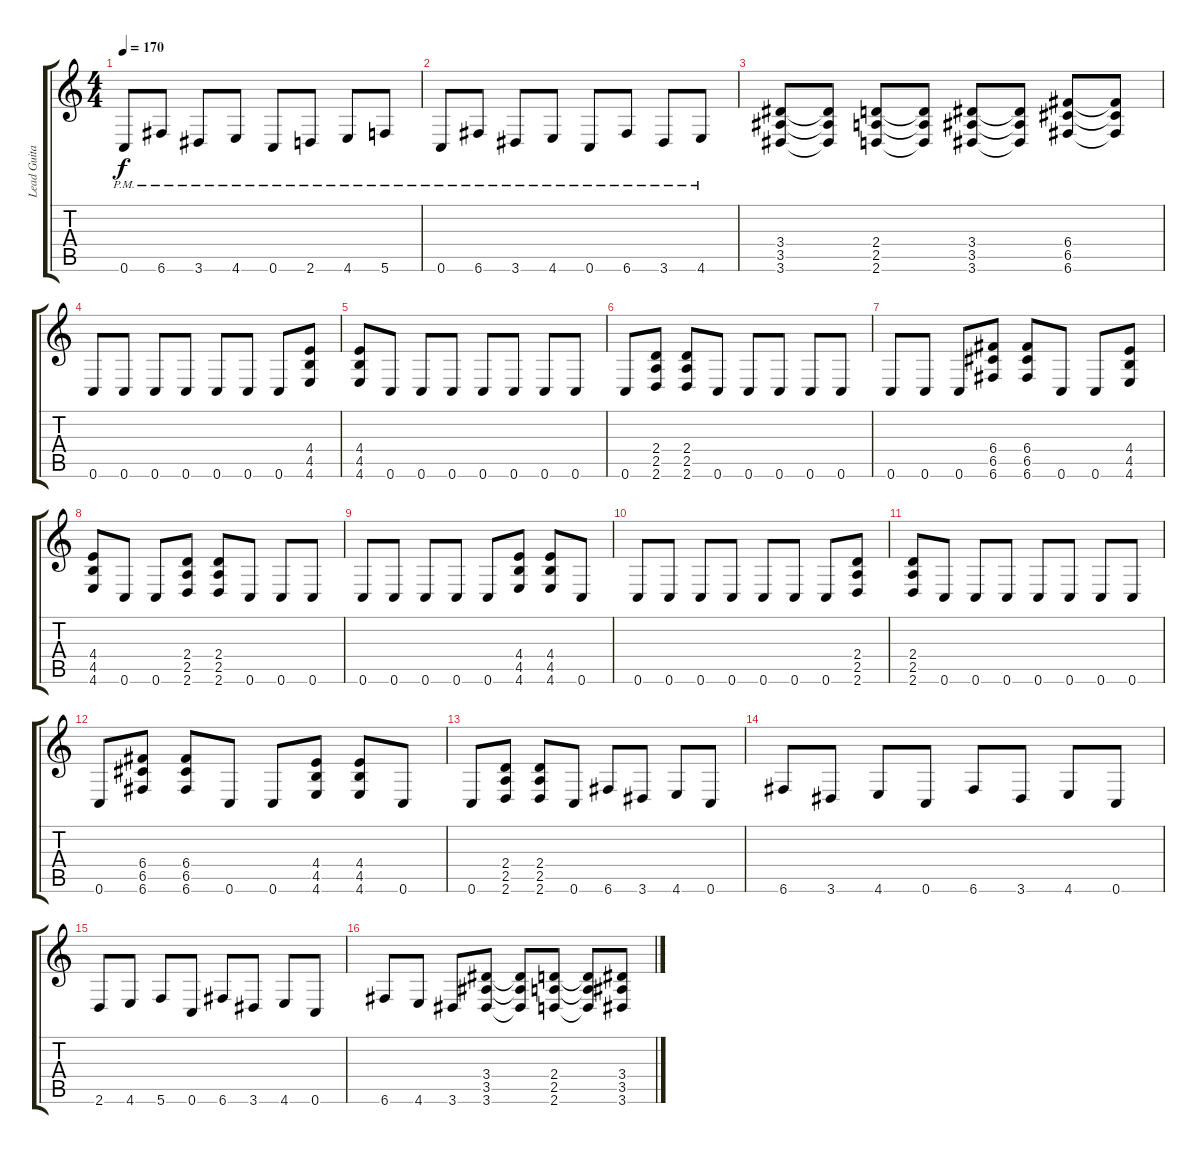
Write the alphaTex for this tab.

\track ("Lead Guitar 2 " "Lead Guita") {instrument distortionguitar}
\staff {score tabs}
\tuning (D4 A3 F3 C3 G2 C2) {hide}
\ts (4 4)
\tempo 170
\clef g2
\ks c
0.6{pm}.8{dy f} 6.6{pm}.8 3.6{pm}.8 4.6{pm}.8 0.6{pm}.8 2.6{pm}.8 4.6{pm}.8 5.6{pm}.8 |
0.6{pm}.8 6.6{pm}.8 3.6{pm}.8 4.6{pm}.8 0.6{pm}.8 6.6{pm}.8 3.6{pm}.8 4.6{pm}.8 |
(3.4 3.5 3.6).8 (3.4{t} 3.5{t} 3.6{t}).8 (2.4 2.5 2.6).8 (2.4{t} 2.5{t} 2.6{t}).8 (3.4 3.5 3.6).8 (3.4{t} 3.5{t} 3.6{t}).8 (6.4 6.5 6.6).8 (6.4{t} 6.5{t} 6.6{t}).8 |
0.6.8 0.6.8 0.6.8 0.6.8 0.6.8 0.6.8 0.6.8 (4.4 4.5 4.6).8 |
(4.4 4.5 4.6).8 0.6.8 0.6.8 0.6.8 0.6.8 0.6.8 0.6.8 0.6.8 |
0.6.8 (2.4 2.5 2.6).8 (2.4 2.5 2.6).8 0.6.8 0.6.8 0.6.8 0.6.8 0.6.8 |
0.6.8 0.6.8 0.6.8 (6.4 6.5 6.6).8 (6.4 6.5 6.6).8 0.6.8 0.6.8 (4.4 4.5 4.6).8 |
(4.4 4.5 4.6).8 0.6.8 0.6.8 (2.4 2.5 2.6).8 (2.4 2.5 2.6).8 0.6.8 0.6.8 0.6.8 |
0.6.8 0.6.8 0.6.8 0.6.8 0.6.8 (4.4 4.5 4.6).8 (4.4 4.5 4.6).8 0.6.8 |
0.6.8 0.6.8 0.6.8 0.6.8 0.6.8 0.6.8 0.6.8 (2.4 2.5 2.6).8 |
(2.4 2.5 2.6).8 0.6.8 0.6.8 0.6.8 0.6.8 0.6.8 0.6.8 0.6.8 |
0.6.8 (6.4 6.5 6.6).8 (6.4 6.5 6.6).8 0.6.8 0.6.8 (4.4 4.5 4.6).8 (4.4 4.5 4.6).8 0.6.8 |
0.6.8 (2.4 2.5 2.6).8 (2.4 2.5 2.6).8 0.6.8 6.6.8 3.6.8 4.6.8 0.6.8 |
6.6.8 3.6.8 4.6.8 0.6.8 6.6.8 3.6.8 4.6.8 0.6.8 |
2.6.8 4.6.8 5.6.8 0.6.8 6.6.8 3.6.8 4.6.8 0.6.8 |
6.6.8 4.6.8 3.6.8 (3.4 3.5 3.6).8 (3.4{t} 3.5{t} 3.6{t}).8 (2.4 2.5 2.6).8 (2.4{t} 2.5{t} 2.6{t}).8 (3.4 3.5 3.6).8
